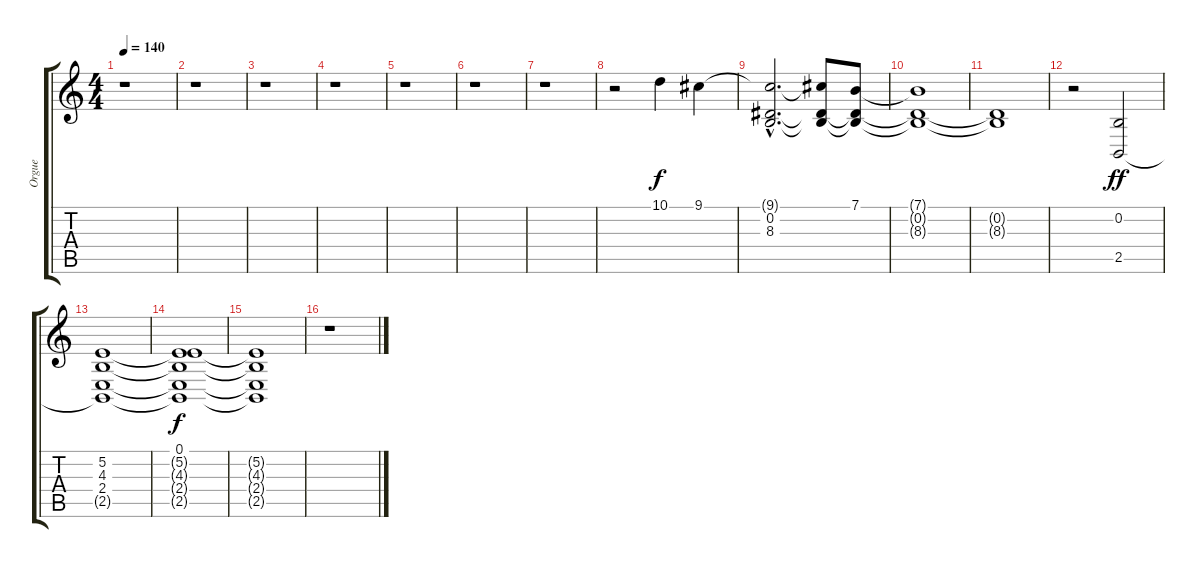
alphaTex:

\track ("Orgue" "Orgue") {instrument drawbarorgan}
\staff {score tabs}
\tuning (E4 B3 G3 D3 A2 E2) {hide}
\ts (4 4)
\tempo 140
\clef g2
\ks c
r.1{dy f instrument drawbarorgan} |
r.1 |
r.1 |
r.1 |
r.1 |
r.1 |
r.1 |
r.2 10.1.4 9.1.4 |
(9.1{hac t} 0.2{hac} 8.3{hac}).2{d} (9.1{t} 0.2{t} 8.3{t}).8 (7.1 0.2{t} 8.3{t}).8 |
(7.1{t} 0.2{t} 8.3{t}).1 |
(0.2{t} 8.3{t}).1 |
r.2 (0.2 2.5).2{dy ff} |
(5.2 4.3 2.4 2.5{t}).1 |
(0.1 5.2{t} 4.3{t} 2.4{t} 2.5{t}).1{dy f} |
(5.2{t} 4.3{t} 2.4{t} 2.5{t}).1 |
r.1
